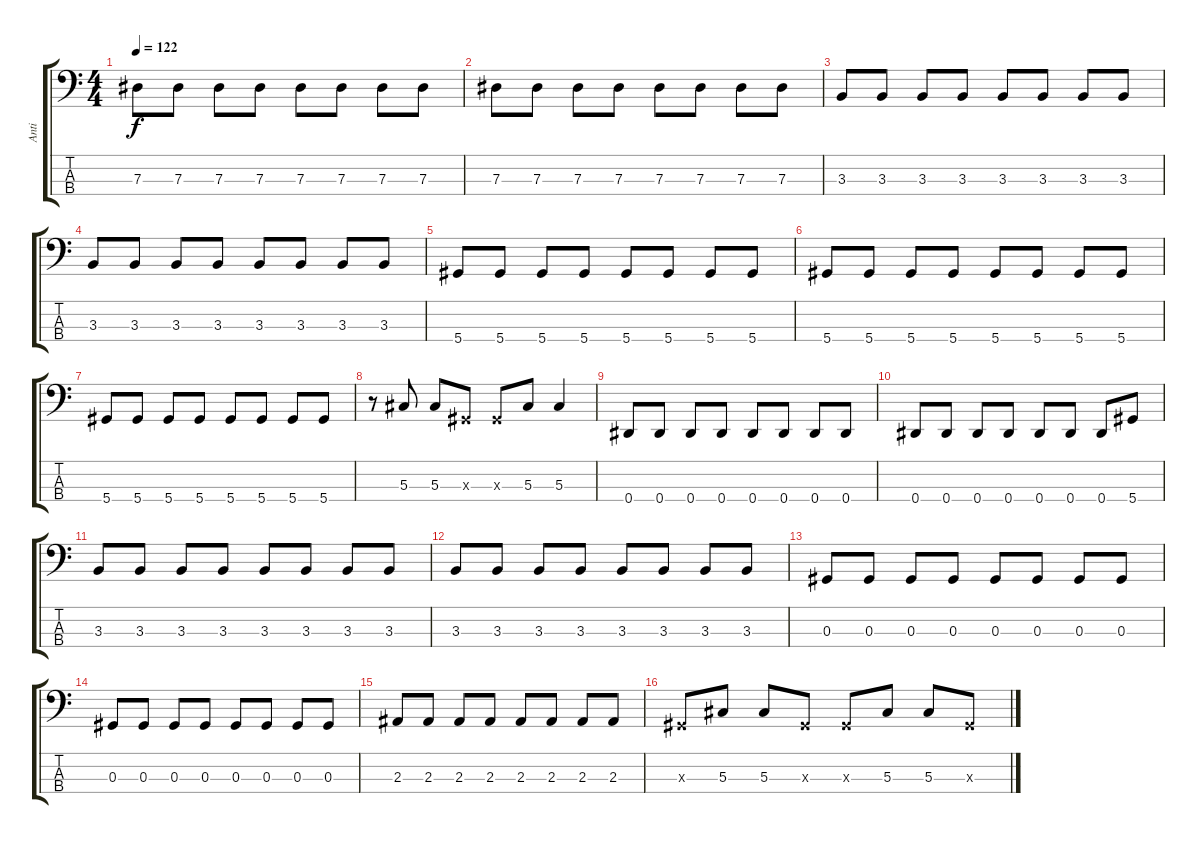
\track ("Anti" "Anti") {instrument electricbasspick}
\staff {score tabs}
\tuning (Gb2 Db2 Ab1 Eb1) {hide}
\ts (4 4)
\tempo 122
\clef f4
\ks c
7.3.8{dy f} 7.3.8 7.3.8 7.3.8 7.3.8 7.3.8 7.3.8 7.3.8 |
7.3.8 7.3.8 7.3.8 7.3.8 7.3.8 7.3.8 7.3.8 7.3.8 |
3.3.8 3.3.8 3.3.8 3.3.8 3.3.8 3.3.8 3.3.8 3.3.8 |
3.3.8 3.3.8 3.3.8 3.3.8 3.3.8 3.3.8 3.3.8 3.3.8 |
5.4.8 5.4.8 5.4.8 5.4.8 5.4.8 5.4.8 5.4.8 5.4.8 |
5.4.8 5.4.8 5.4.8 5.4.8 5.4.8 5.4.8 5.4.8 5.4.8 |
5.4.8 5.4.8 5.4.8 5.4.8 5.4.8 5.4.8 5.4.8 5.4.8 |
r.8 5.3.8 5.3.8 0.3{x}.8 0.3{x}.8 5.3.8 5.3.4 |
0.4.8 0.4.8 0.4.8 0.4.8 0.4.8 0.4.8 0.4.8 0.4.8 |
0.4.8 0.4.8 0.4.8 0.4.8 0.4.8 0.4.8 0.4.8 5.4.8 |
3.3.8 3.3.8 3.3.8 3.3.8 3.3.8 3.3.8 3.3.8 3.3.8 |
3.3.8 3.3.8 3.3.8 3.3.8 3.3.8 3.3.8 3.3.8 3.3.8 |
0.3.8 0.3.8 0.3.8 0.3.8 0.3.8 0.3.8 0.3.8 0.3.8 |
0.3.8 0.3.8 0.3.8 0.3.8 0.3.8 0.3.8 0.3.8 0.3.8 |
2.3.8 2.3.8 2.3.8 2.3.8 2.3.8 2.3.8 2.3.8 2.3.8 |
0.3{x}.8 5.3.8 5.3.8 0.3{x}.8 0.3{x}.8 5.3.8 5.3.8 0.3{x}.8
